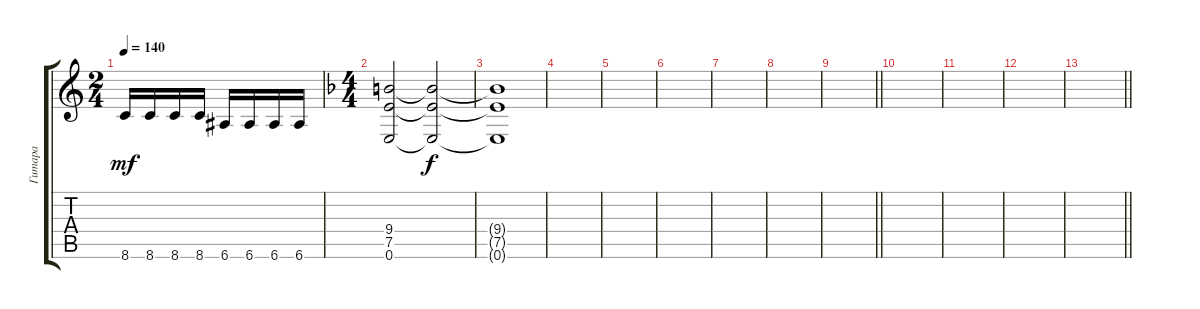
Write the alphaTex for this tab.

\track ("Гитара" "Гитара") {instrument overdrivenguitar}
\staff {score tabs}
\tuning (E4 B3 G3 D3 A2 E2) {hide}
\ts (2 4)
\tempo 140
\clef g2
\ks c
8.6.16{dy mf} 8.6.16 8.6.16 8.6.16 6.6.16 6.6.16 6.6.16 6.6.16 |
\ts (4 4)
\ks dminor
(9.4 7.5 0.6).2{volume 4} (9.4{t} 7.5{t} 0.6{t}).2{dy f} |
(9.4{t} 7.5{t} 0.6{t}).1 |
|
|
|
|
|
\barLineRight lightlight
|
|
|
|
\barLineRight lightlight
